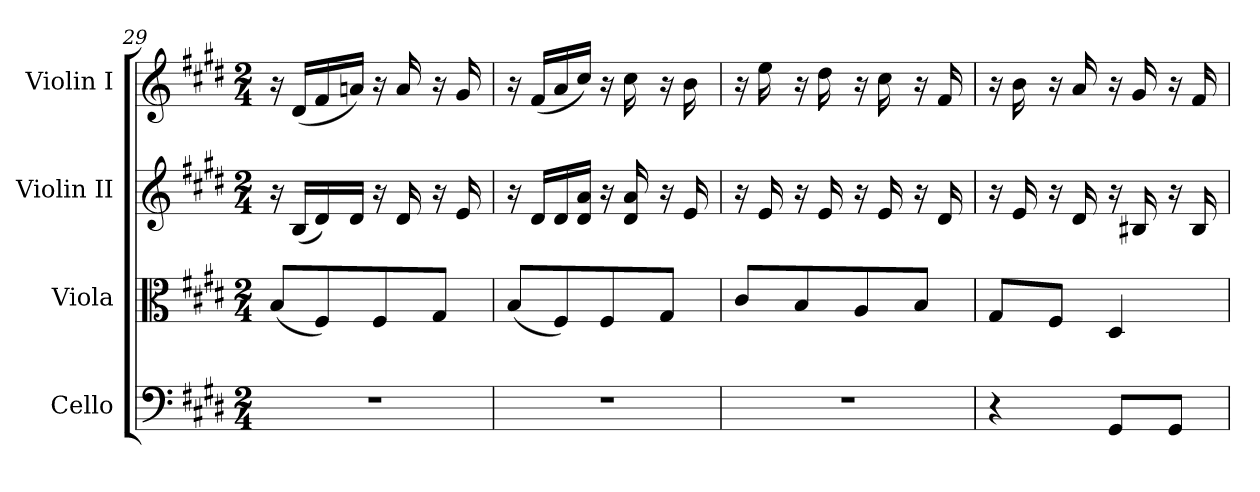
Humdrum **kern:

**kern	**kern	**kern	**kern
*part4	*part3	*part2	*part1
*staff4	*staff3	*staff2	*staff1
*I"Cello	*I"Viola	*I"Violin II	*I"Violin I
*	*I'Vla	*I'Vln	*I'Vln
*clefF4	*clefC3	*clefG2	*clefG2
*k[f#c#g#d#]	*k[f#c#g#d#]	*k[f#c#g#d#]	*k[f#c#g#d#]
*M2/4	*M2/4	*M2/4	*M2/4
=29	=29	=29	=29
2r	(<8B/L	16r	16r
.	.	(<16B/LL	(<16d#/LL
.	8F#/)	16d#/)	16f#/
.	.	16d#/JJ	16an/JJ)
.	8F#/	16r	16r
.	.	16d#/	16a/
.	8G#/J	16r	16r
.	.	16e/	16g#/
=30	=30	=30	=30
2r	(<8B/L	16r	16r
.	.	16d#/LL	(<16f#/LL
.	8F#/)	16d#/	16a/
.	.	16d#/ 16a/JJ	16cc#/JJ)
.	8F#/	16r	16r
.	.	16d#/ 16a/	16cc#\
.	8G#/J	16r	16r
.	.	16e/	16b\
=31	=31	=31	=31
2r	8c#/L	16r	16r
.	.	16e/	16ee\
.	8B/	16r	16r
.	.	16e/	16dd#\
.	8A/	16r	16r
.	.	16e/	16cc#\
.	8B/J	16r	16r
.	.	16d#/	16f#/
=32	=32	=32	=32
4r	8G#/L	16r	16r
.	.	16e/	16b\
.	8F#/J	16r	16r
.	.	16d#/	16a/
8GG#/L	4D#/	16r	16r
.	.	16B#X/	16g#/
8GG#/J	.	16r	16r
.	.	16B#/	16f#/
=	=	=	=
*-	*-	*-	*-
